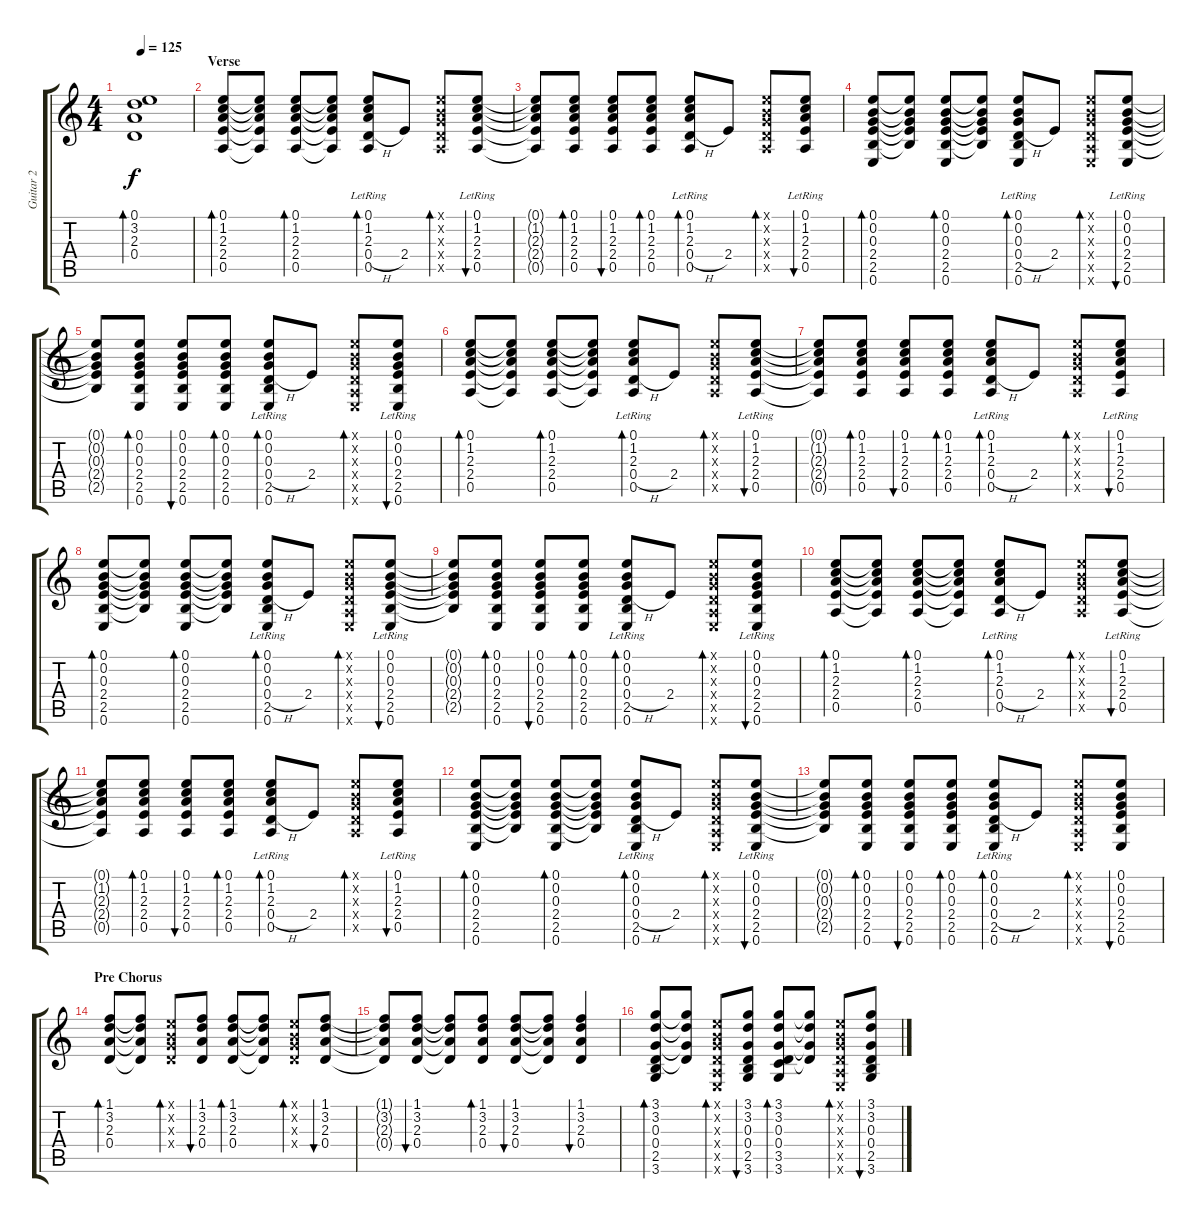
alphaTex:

\track ("Guitar 2" "Guitar 2") {instrument acousticguitarsteel}
\staff {score tabs}
\tuning (E4 B3 G3 D3 A2 E2) {hide}
\ts (4 4)
\tempo 125
\clef g2
\ks c
(0.1 3.2 2.3 0.4).1{bd 60 dy f} |
\section ("" "Verse")
(0.1 1.2 2.3 2.4 0.5).8{bd 60} (0.1{t} 1.2{t} 2.3{t} 2.4{t} 0.5{t}).8 (0.1 1.2 2.3 2.4 0.5).8{bd 60} (0.1{t} 1.2{t} 2.3{t} 2.4{t} 0.5{t}).8 (0.1{lr} 1.2{lr} 2.3{lr} 0.4{h} 0.5{lr}).8{bd 60} 2.4.8 (0.1{x} 0.2{x} 0.3{x} 0.4{x} 0.5{x}).8{bd 60} (0.1{lr} 1.2{lr} 2.3{lr} 2.4 0.5{lr}).8{bu 60} |
(0.1{t} 1.2{t} 2.3{t} 2.4{t} 0.5{t}).8 (0.1 1.2 2.3 2.4 0.5).8{bd 60} (0.1 1.2 2.3 2.4 0.5).8{bu 60} (0.1 1.2 2.3 2.4 0.5).8{bd 60} (0.1{lr} 1.2{lr} 2.3{lr} 0.4{h} 0.5{lr}).8{bd 60} 2.4.8 (0.1{x} 0.2{x} 0.3{x} 0.4{x} 0.5{x}).8{bd 60} (0.1{lr} 1.2{lr} 2.3{lr} 2.4 0.5{lr}).8{bu 60} |
(0.1 0.2 0.3 2.4 2.5 0.6).8{bd 60} (0.1{t} 0.2{t} 0.3{t} 2.4{t} 2.5{t}).8 (0.1 0.2 0.3 2.4 2.5 0.6).8{bd 60} (0.1{t} 0.2{t} 0.3{t} 2.4{t} 2.5{t}).8 (0.1{lr} 0.2{lr} 0.3{lr} 0.4{h} 2.5{lr} 0.6{lr}).8{bd 60} 2.4.8 (0.1{x} 0.2{x} 0.3{x} 0.4{x} 0.5{x} 0.6{x}).8{bd 60} (0.1{lr} 0.2{lr} 0.3{lr} 2.4 2.5{lr} 0.6).8{bu 60} |
(0.1{t} 0.2{t} 0.3{t} 2.4{t} 2.5{t}).8 (0.1 0.2 0.3 2.4 2.5 0.6).8{bd 60} (0.1 0.2 0.3 2.4 2.5 0.6).8{bu 60} (0.1 0.2 0.3 2.4 2.5 0.6).8{bd 60} (0.1{lr} 0.2{lr} 0.3{lr} 0.4{h} 2.5{lr} 0.6).8{bd 60} 2.4.8 (0.1{x} 0.2{x} 0.3{x} 0.4{x} 0.5{x} 0.6{x}).8{bd 60} (0.1{lr} 0.2{lr} 0.3{lr} 2.4 2.5{lr} 0.6).8{bu 60} |
(0.1 1.2 2.3 2.4 0.5).8{bd 60} (0.1{t} 1.2{t} 2.3{t} 2.4{t} 0.5{t}).8 (0.1 1.2 2.3 2.4 0.5).8{bd 60} (0.1{t} 1.2{t} 2.3{t} 2.4{t} 0.5{t}).8 (0.1{lr} 1.2{lr} 2.3{lr} 0.4{h} 0.5{lr}).8{bd 60} 2.4.8 (0.1{x} 0.2{x} 0.3{x} 0.4{x} 0.5{x}).8{bd 60} (0.1{lr} 1.2{lr} 2.3{lr} 2.4 0.5{lr}).8{bu 60} |
(0.1{t} 1.2{t} 2.3{t} 2.4{t} 0.5{t}).8 (0.1 1.2 2.3 2.4 0.5).8{bd 60} (0.1 1.2 2.3 2.4 0.5).8{bu 60} (0.1 1.2 2.3 2.4 0.5).8{bd 60} (0.1{lr} 1.2{lr} 2.3{lr} 0.4{h} 0.5{lr}).8{bd 60} 2.4.8 (0.1{x} 0.2{x} 0.3{x} 0.4{x} 0.5{x}).8{bd 60} (0.1{lr} 1.2{lr} 2.3{lr} 2.4 0.5{lr}).8{bu 60} |
(0.1 0.2 0.3 2.4 2.5 0.6).8{bd 60} (0.1{t} 0.2{t} 0.3{t} 2.4{t} 2.5{t}).8 (0.1 0.2 0.3 2.4 2.5 0.6).8{bd 60} (0.1{t} 0.2{t} 0.3{t} 2.4{t} 2.5{t}).8 (0.1{lr} 0.2{lr} 0.3{lr} 0.4{h} 2.5{lr} 0.6{lr}).8{bd 60} 2.4.8 (0.1{x} 0.2{x} 0.3{x} 0.4{x} 0.5{x} 0.6{x}).8{bd 60} (0.1{lr} 0.2{lr} 0.3{lr} 2.4 2.5{lr} 0.6).8{bu 60} |
(0.1{t} 0.2{t} 0.3{t} 2.4{t} 2.5{t}).8 (0.1 0.2 0.3 2.4 2.5 0.6).8{bd 60} (0.1 0.2 0.3 2.4 2.5 0.6).8{bu 60} (0.1 0.2 0.3 2.4 2.5 0.6).8{bd 60} (0.1{lr} 0.2{lr} 0.3{lr} 0.4{h} 2.5{lr} 0.6).8{bd 60} 2.4.8 (0.1{x} 0.2{x} 0.3{x} 0.4{x} 0.5{x} 0.6{x}).8{bd 60} (0.1{lr} 0.2{lr} 0.3{lr} 2.4 2.5{lr} 0.6).8{bu 60} |
(0.1 1.2 2.3 2.4 0.5).8{bd 60} (0.1{t} 1.2{t} 2.3{t} 2.4{t} 0.5{t}).8 (0.1 1.2 2.3 2.4 0.5).8{bd 60} (0.1{t} 1.2{t} 2.3{t} 2.4{t} 0.5{t}).8 (0.1{lr} 1.2{lr} 2.3{lr} 0.4{h} 0.5{lr}).8{bd 60} 2.4.8 (0.1{x} 0.2{x} 0.3{x} 0.4{x} 0.5{x}).8{bd 60} (0.1{lr} 1.2{lr} 2.3{lr} 2.4 0.5{lr}).8{bu 60} |
(0.1{t} 1.2{t} 2.3{t} 2.4{t} 0.5{t}).8 (0.1 1.2 2.3 2.4 0.5).8{bd 60} (0.1 1.2 2.3 2.4 0.5).8{bu 60} (0.1 1.2 2.3 2.4 0.5).8{bd 60} (0.1{lr} 1.2{lr} 2.3{lr} 0.4{h} 0.5{lr}).8{bd 60} 2.4.8 (0.1{x} 0.2{x} 0.3{x} 0.4{x} 0.5{x}).8{bd 60} (0.1{lr} 1.2{lr} 2.3{lr} 2.4 0.5{lr}).8{bu 60} |
(0.1 0.2 0.3 2.4 2.5 0.6).8{bd 60} (0.1{t} 0.2{t} 0.3{t} 2.4{t} 2.5{t}).8 (0.1 0.2 0.3 2.4 2.5 0.6).8{bd 60} (0.1{t} 0.2{t} 0.3{t} 2.4{t} 2.5{t}).8 (0.1{lr} 0.2{lr} 0.3{lr} 0.4{h} 2.5{lr} 0.6{lr}).8{bd 60} 2.4.8 (0.1{x} 0.2{x} 0.3{x} 0.4{x} 0.5{x} 0.6{x}).8{bd 60} (0.1{lr} 0.2{lr} 0.3{lr} 2.4 2.5{lr} 0.6).8{bu 60} |
(0.1{t} 0.2{t} 0.3{t} 2.4{t} 2.5{t}).8 (0.1 0.2 0.3 2.4 2.5 0.6).8{bd 60} (0.1 0.2 0.3 2.4 2.5 0.6).8{bu 60} (0.1 0.2 0.3 2.4 2.5 0.6).8{bd 60} (0.1{lr} 0.2{lr} 0.3{lr} 0.4{h} 2.5{lr} 0.6).8{bd 60} 2.4.8 (0.1{x} 0.2{x} 0.3{x} 0.4{x} 0.5{x} 0.6{x}).8{bd 60} (0.1 0.2 0.3 2.4 2.5 0.6).8{bu 60} |
\section ("" "Pre Chorus")
(1.1 3.2 2.3 0.4).8{bd 60} (1.1{t} 3.2{t} 2.3{t} 0.4{t}).8 (0.1{x} 0.2{x} 0.3{x} 0.4{x}).8{bd 60} (1.1 3.2 2.3 0.4).8{bu 60} (1.1 3.2 2.3 0.4).8{bd 60} (1.1{t} 3.2{t} 2.3{t} 0.4{t}).8 (0.1{x} 0.2{x} 0.3{x} 0.4{x}).8{bd 60} (1.1 3.2 2.3 0.4).8{bu 60} |
(1.1{t} 3.2{t} 2.3{t} 0.4{t}).8 (1.1 3.2 2.3 0.4).8{bu 60} (1.1{t} 3.2{t} 2.3{t} 0.4{t}).8 (1.1 3.2 2.3 0.4).8{bd 60} (1.1 3.2 2.3 0.4).8{bu 60} (1.1{t} 3.2{t} 2.3{t} 0.4{t}).8 (1.1 3.2 2.3 0.4).4{bu 60} |
(3.1 3.2 0.3 0.4 2.5 3.6).8{bd 60} (3.1{t} 3.2{t} 0.3{t} 0.4{t}).8 (0.1{x} 0.2{x} 0.3{x} 0.4{x} 0.5{x} 0.6{x}).8{bd 60} (3.1 3.2 0.3 0.4 2.5 3.6).8{bu 60} (3.1 3.2 0.3 0.4 3.5 3.6).8{bd 60} (3.1{t} 3.2{t} 0.3{t} 0.4{t}).8 (0.1{x} 0.2{x} 0.3{x} 0.4{x} 0.5{x} 0.6{x}).8{bd 60} (3.1 3.2 0.3 0.4 2.5 3.6).8{bu 60}
